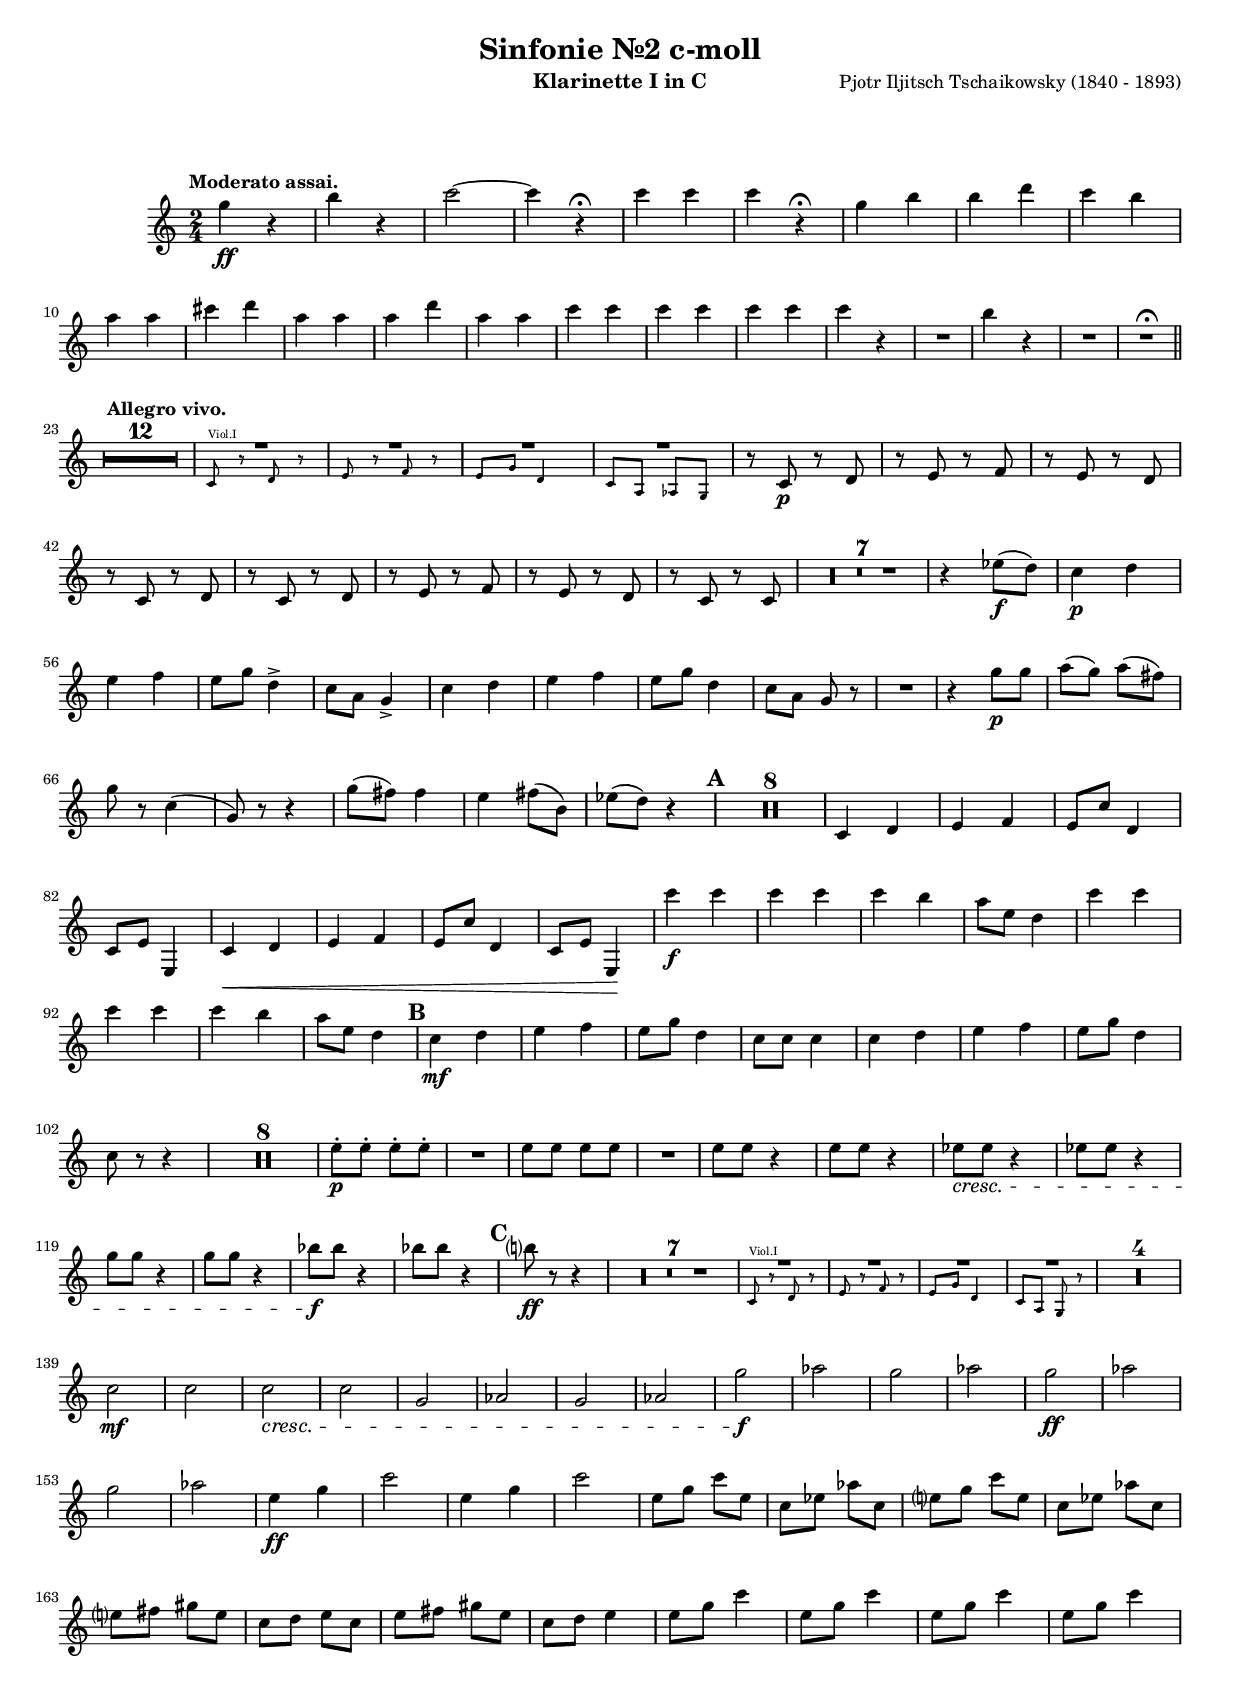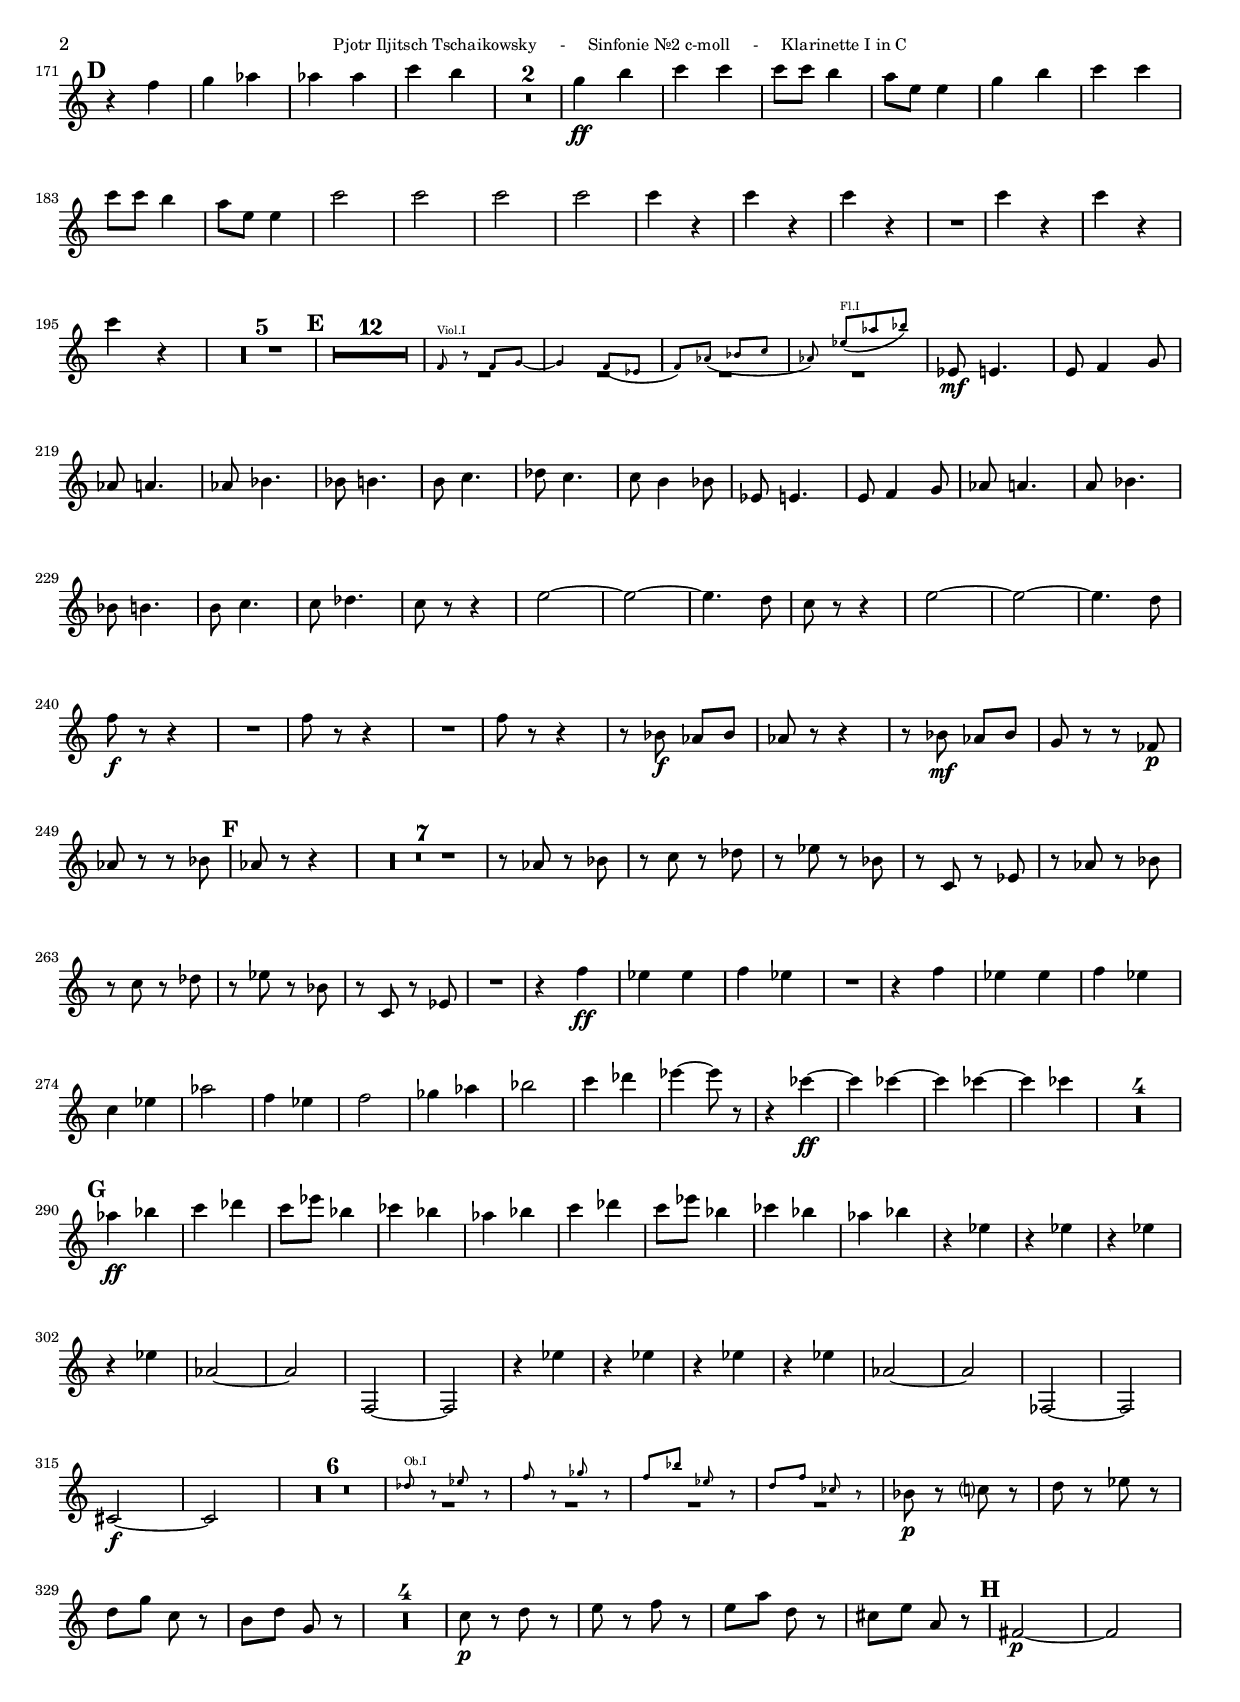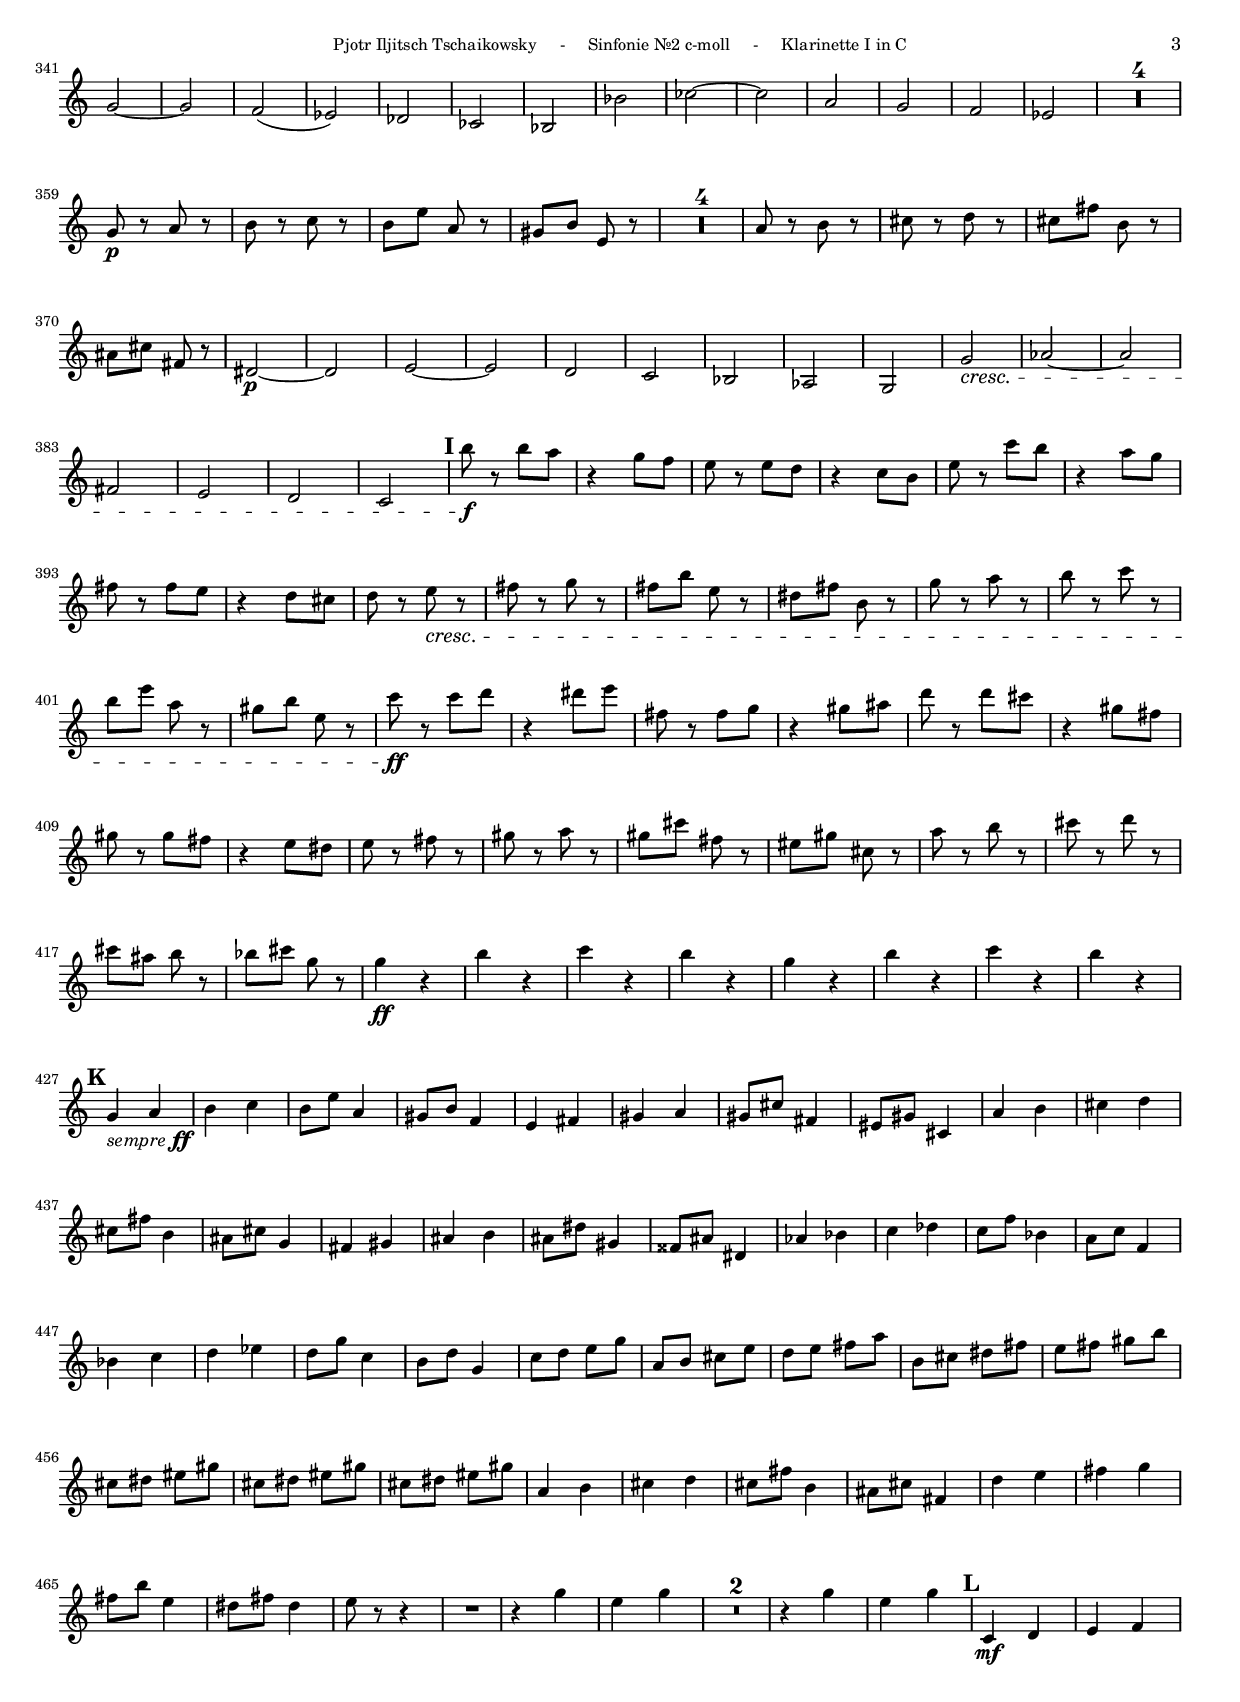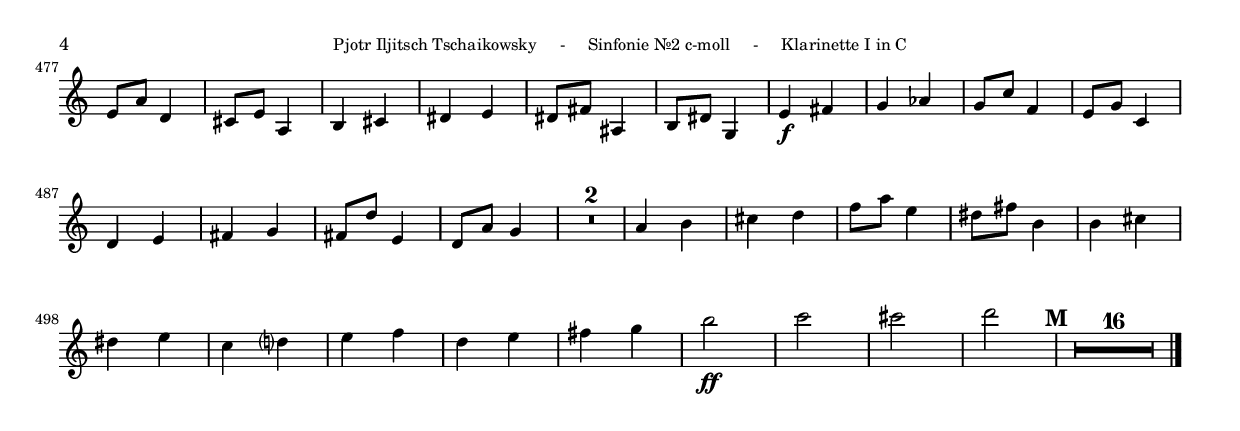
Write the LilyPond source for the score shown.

\version "2.18.2"
\language "deutsch"

\paper {
    top-margin = 10\mm
    bottom-margin = 10\mm
    left-margin = 10\mm
    right-margin = 10\mm
    ragged-last = ##f
}

\header{
  title = "Sinfonie Nr.2 c-moll"
  subtitle = ""
  composerShort = "Pjotr Iljitsch Tschaikowsky"
  composer = "Pjotr Iljitsch Tschaikowsky (1840 - 1893)"
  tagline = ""
}

% Adapt this for automatic line-breaks
mBreak = {}
mBreak = { \break }
#(set-global-staff-size 16)

% Useful snippets
pCresc = _\markup { \dynamic p \italic "cresc." }
mfDim = _\markup { \dynamic mf \italic "dim." }
fCantabile = _\markup { \dynamic f \italic "cantabile" }
smorz = _\markup { \italic "smorz." }
sempreFf = _\markup { \italic "sempre" \dynamic ff }
sempreFff = _\markup { \italic "sempre" \dynamic fff }
pocoF = _\markup { \italic "poco" \dynamic f }
ffz = _\markup { \dynamic { ffz } } 
crescMolto = _\markup { \italic "cresc. molto" }
pMoltoCresc = _\markup { \dynamic p \italic "molto cresc." }
sempreCresc = _\markup { \italic "sempre cresc." }
ppEspr = _\markup { \dynamic pp \italic "espr." }
ppiuEspress = _\markup { \dynamic p \italic "più espress." }
pocoCresc = _\markup { \italic "poco cresc." }
mfEspress = _\markup { \dynamic mf \italic "espress." }
pEspress = _\markup { \dynamic p \italic "espress." }
string = ^\markup { \italic "string." }
stringendo = ^\markup { \italic "stringendo" }
pocoString = ^\markup { \italic "poco string." }
sempreStringendo = ^\markup { \italic "sempre stringendo" }
sempreString = ^\markup { \italic "sempre string." }
tuttaForza = _\markup { \italic "tutta forza" }
allargando = _\markup { \italic "allargando" }
pocoMenoMosso = ^\markup {\italic \bold {"Poco meno mosso."} }
rit = ^\markup {\italic {"rit."} }
rall = ^\markup {\italic {"rall."} }
riten = ^\markup {\italic {"riten."} }
ritATempo = ^\markup { \center-align \italic {"  rit. a tempo"} }
aTempo = ^\markup { \italic {"a tempo"} }
moltoRit = ^\markup { \italic {"molto rit."} }
pocoRit = ^\markup {\italic {"poco rit."} }
pocoRiten = ^\markup {\italic {"poco riten."} }
sec = ^\markup {\italic {"sec."} }
pocoRall = ^\markup {\italic {"poco rall."} }
pocoAPocoRall = ^\markup {\italic {"poco a poco rall."} }
pocoAPocoAccel = ^\markup {\italic {"poco a poco accel."} }
pocoAPocoAccelAlD = ^\markup {\italic {"poco a poco accel. al D"} }
sempreAccel = ^\markup {\italic {"sempre accel."} }
solo = ^\markup { "Solo" }
piuF = _\markup { \italic "più" \dynamic f }
piuP = _\markup { \italic "più" \dynamic p }
lento = ^\markup { \italic "Lento" }
accel = ^\markup { \bold { "accel." } }
tempoPrimo = ^\markup { \italic { "Tempo I" } }

% Adapted from http://lsr.di.unimi.it/LSR/Snippet?id=655
% Make title, subtitle, instrument appear on pages other than the first
#(define (part-not-first-page layout props arg)
   (if (not (= (chain-assoc-get 'page:page-number props -1)
               (ly:output-def-lookup layout 'first-page-number)))
       (interpret-markup layout props arg)
       empty-stencil))

\paper {
  oddHeaderMarkup = \markup
  \fill-line {
    " "
    \on-the-fly #part-not-first-page \fontsize #-1.0 \concat {
      \fromproperty #'header:composerShort
      "     -     "
      \fromproperty #'header:title
      "     -     "
      \fromproperty #'header:instrument
    }
    \on-the-fly #print-page-number-check-first \fromproperty #'page:page-number-string
  }
  evenHeaderMarkup = \markup
  \fill-line {
    \on-the-fly #print-page-number-check-first \fromproperty #'page:page-number-string
    \on-the-fly #part-not-first-page \fontsize #-1.0 \concat {
      \fromproperty #'header:composerShort
      "     -     "
      \fromproperty #'header:title
      "     -     "
      \fromproperty #'header:instrument
    }
    " "
  }
  % Distance between title stuff and music
  markup-system-spacing.basic-distance = #12
  markup-system-spacing.minimum-distance = #12
  markup-system-spacing.padding = #10
  % Distance between music systems
  system-system-spacing.basic-distance = #14
  system-system-spacing.minimum-distance = #14
  % system-system-spacing.padding = #10
  
}

% ---------------------------------------------------------

clarinet_I = {
  \set Score.markFormatter = #format-mark-alphabet
  \accidentalStyle Score.modern-cautionary
  \compressFullBarRests
  \defaultTimeSignature
  \time 2/4
  \tempo "Moderato assai."
  \key c \major
  \clef violin
  \relative c' {
    % p1 1
    g''4\ff r |
    h4 r |
    c2~ |
    c4 r\fermata |
    c4 c |
    c4 r\fermata |
    g4 h |
    h4 d |
    c4 h |
    \mBreak
    
    % p1 2
    a4 a |
    cis4 d |
    a4 a |
    a4 d |
    a4 a |
    \repeat unfold 3 { c4 c } |
    c4 r |
    R2 |
    h4 r |
    R2 |
    R2\fermataMarkup |
    \bar "||"
    \mBreak
    
    % p1 3
    \tempo "Allegro vivo."
    R2*12 |
    <<
      {
        \override MultiMeasureRest.staff-position = #2
        R2*4 |
        \revert MultiMeasureRest.staff-position
      }
      \new CueVoice {
        \set instrumentCueName = "Viol.I"
        \stemUp {
          c,,8 r d r |
          e8 r f r |
          e8 g d4 |
          c8 a as g |
        }
      }
    >>
    r8 c\p r d |
    r8 e r f |
    r8 e r d |
    \mBreak
    
    % p1 4
    r8 c r d |
    r8 c r d |
    r8 e r f |
    r8 e r d |
    r8 c r c |
    R2*7 |
    r4 es'8(\f d) |
    c4\p d |
    \mBreak
    
    % p1 5
    e4 f |
    e8 g d4-> |
    c8 a g4-> |
    c4 d |
    e4 f |
    e8 g d4 |
    c8 a g r |
    R2 |
    r4 g'8\p g |
    a( g) a( fis) |
    \mBreak
    
    % p1 6
    g8 r c,4( |
    g8) r r4 |
    g'8( fis) fis4 |
    e4 fis8( h,) |
    es8( d) r4 |
    \mark #1
    R2*8 |
    c,4 d |
    e4 f |
    e8 c' d,4 |
    \mBreak
    
    % p1 7
    c8 e e,4 |
    c'4\< d |
    e4 f |
    e8 c' d,4 |
    c8 e e,4\! |
    c'''4\f c |
    c4 c |
    c4 h |
    a8 e d4 |
    c'4 c |
    \mBreak
    
    % p1 8
    c4 c |
    c4 h |
    a8 e d4 |
    \mark #2 |
    c4\mf d |
    e4 f |
    e8 g d4 |
    c8 c c4 |
    c4 d |
    e4 f |
    e8 g d4 |
    \mBreak
    
    %p1 9
    c8 r r4 |
    R2*8 |
    e8-.\p \repeat unfold 3 e-. |
    R2 |
    e8 e e e |
    R2 |
    \repeat unfold 2 { e8 e r4 } |
    es8\cresc es r4 |
    es8 es r4 |
    \mBreak
    
    % p1 10
    \repeat unfold 2 { g8 g r4 } |
    b8\f b r4 |
    b8 b r4 |
    \mark #3 |
    h8\ff r r4 |
    R2*7 |
    <<
      {
        \override MultiMeasureRest.staff-position = #2
        R2*4 |
        \revert MultiMeasureRest.staff-position
      }
      \new CueVoice {
        \set instrumentCueName = "Viol.I"
        \stemUp {
          c,,8 r d r |
          e8 r f r |
          e8 g d4 |
          c8 a g r |
        }
      }
    >>
    R2*4 |
    \mBreak
    
    % p1 11
    c'2\mf |
    c2 |
    c2 \cresc |
    c2 |
    g2 |
    as2 |
    g2 |
    as2 |
    g'2\f |
    as2 |
    g2 |
    as2 |
    g2\ff |
    as2 |
    \mBreak
    
    % p2 1
    g2 |
    as2 |
    e4\ff g |
    c2 |
    e,4 g |
    c2 |
    e,8 g c e, |
    c8 es as c, |
    e8 g c e, |
    c8 es as c, |
    \mBreak
    
    % p2 2
    e8 fis gis e |
    c8 d e c |
    e8 fis gis e |
    c8 d e4 |
    e8 g c4 |
    \repeat unfold 3 { e,8 g c4 }
    \mBreak
    
    % p2 3
    \mark 4 |
    r4 f, |
    g4 as |
    as4 as |
    c4 h |
    R2*2 |
    g4\ff h |
    c4 c |
    c8 c h4 |
    a8 e e4 |
    g4 h |
    c4 c |
    \mBreak
    
    % p2 4
    c8 c h4 |
    a8 e e4 |
    c'2 |
    \repeat unfold 3 c2 |
    \repeat unfold 3 { c4 r } |
    R2 |
    \repeat unfold 2 { c4 r } |
    \mBreak
    
    
    % p2 5
    c4 r |
    R2*5 |
    \mark 5 |
    R2*12 |
    <<
      {
        \override MultiMeasureRest.staff-position = #-6
        R2*4 |
        \revert MultiMeasureRest.staff-position
      }
      \new CueVoice {
        \set instrumentCueName = "Viol.I"
        \stemUp {
          f,,8 r f g~ |
          g4 f8( es |
          f8) as( b c |
          as8)
        }
        \set instrumentCueName = "Fl.I"
        \stemUp {
          es'([ as b]) |
        }
      }
    >>
    es,,8\mf e4. |
    e8 f4 g8 |
    \mBreak
    
    % p2 6
    as8 a4. |
    as8 b4. |
    b8 h4. |
    h8 c4. |
    des8 c4. |
    c8 h4 b8 |
    es,8 e4. |
    e8 f4 g8 |
    as8 a4. |
    a8 b4. |
    \mBreak
    
    % p2 7
    b8 h4. |
    h8 c4. |
    c8 des4. |
    \repeat unfold 2 {
      c8 r r4 |
      e2~ |
      e2~ |
      e4. d8 |
    }
    \mBreak
    
    % p2 8
    f8\f r r4 |
    \repeat unfold 2 {
      R2 |
      f8 r r4 |
    }
    r8 b,8\f as b |
    as8 r r4 |
    r8 b8\mf as b |
    g8 r r fes\p |
    \mBreak
    
    % p2 9
    as8 r r b |
    \mark 6
    as8 r r4 |
    R2*7 |
    r8 as r b |
    r8 c r des |
    r8 es r b |
    r8 c, r es |
    r8 as r b |
    \mBreak
    
    % p2 10
    r8 c r des |
    r8 es r b |
    r8 c, r es |
    R2 |
    r4 f'\ff |
    es4 es |
    f4 es |
    R2 |
    r4 f |
    es4 es |
    f4 es |
    \mBreak
    
    % p2 11
    c4 es |
    as2 |
    f4 es |
    f2 |
    ges4 as |
    b2 |
    c4 des |
    es4~ es8 r |
    r4 ces\ff~ |
    ces4 ces~ |
    ces4 ces~ |
    ces4 ces |
    R2*4 |
    \mBreak
    
    % p3 1
    \mark 7
    as4\ff b |
    c4 des |
    c8 es b4 |
    ces4 b |
    as4 b |
    c4 des |
    c8 es b4 |
    ces4 b |
    as4 b |
    r4 es, |
    r4 es |
    r4 es |
    \mBreak
    
    % p3 2
    r4 es |
    as,2~ |
    as2 |
    f,2~ |
    f2 |
    r4 es''4 |
    \repeat unfold 3 { r4 es } |
    as,2~ |
    as2 |
    fes,2~ |
    fes2 |
    \mBreak
    
    % p3 3
    cis'2~\f |
    cis 2 |
    R2*6 |
    <<
      {
        \override MultiMeasureRest.staff-position = #-4
        R2*4 |
        \revert MultiMeasureRest.staff-position
      }
      \new CueVoice {
        \set instrumentCueName = "Ob.I"
        \stemUp {
          des'8 r es r |
          f8 r ges r |
          f8 b es, r |
          d8 f ces r |
        }
      }
    >>
    b8\p r c r |
    d8 r es r |
    \mBreak
    
    % p3 4
    d8 g c, r |
    h8 d g, r |
    R2*4 |
    c8\p r d r |
    e8 r f r |
    e8 a d, r |
    cis8 e a, r |
    \mark 8
    fis2~\p |
    fis2 |
    \mBreak
    
    % p3 4
    g2~ |
    g2 |
    f2( |
    es2) |
    des2 |
    ces2 |
    b2 |
    b'2 |
    ces2~ |
    ces2 |
    a2 |
    g2 |
    f2 |
    es2 |
    R2*4 |
    \mBreak

    % p3 5
    g8\p r a r |
    h8 r c r |
    h8 e a, r |
    gis8 h e, r |
    R2*4 |
    a8 r h r |
    cis8 r d r |
    cis8 fis h, r |
    \mBreak
    
    % p3 6
    ais8 cis fis, r |
    dis2~\p |
    dis2 |
    e2~ |
    e2 |
    d2 |
    c2 |
    b2 |
    as2 |
    g2 |
    g'2\cresc |
    as2~ |
    as2 |
    \mBreak
    
    % p3 7
    fis2 |
    e2 |
    d2 |
    c2 |
    \mark 9
    h''8\f r h a |
    r4 g8 f |
    e8 r e d |
    r4 c8 h |
    e8 r c' h |
    r4 a8 g |
    \mBreak
    
    % p3 8
    fis8 r fis e |
    r4 d8 cis |
    d8 r e\cresc r |
    fis8 r g r |
    fis8 h e, r |
    dis8 fis h, r |
    g'8 r a r |
    h8 r c r |
    \mBreak
    
    % p3 9
    h8 e a, r |
    gis8 h e, r |
    c'8\ff r c d |
    r4 dis8 e |
    fis,8 r fis g |
    r4 gis8 ais |
    d8 r d cis |
    r4 gis8 fis |
    \mBreak
    
    % p4 1
    gis8 r gis fis |
    r4 e8 dis |
    e8 r fis r |
    gis8 r a r |
    gis8 cis fis, r |
    eis8 gis cis, r |
    a'8 r h r |
    cis8 r d r |
    \mBreak
    
    % p4 2
    cis8 ais h r |
    b8 cis g r |
    g4\ff r |
    h4 r |
    c4 r |
    h4 r |
    g4 r |
    h4 r |
    c4 r |
    h4 r |
    \mBreak
    
    % p4 3
    \mark 11
    g,4\sempreFf a |
    h4 c |
    h8 e a,4 |
    gis8 h f4 |
    e4 fis |
    gis4 a |
    gis8 cis fis,4 |
    eis8 gis cis,4 |
    a'4 h |
    cis4 d |
    \mBreak
    
    % p4 4
    cis8 fis h,4 |
    ais8 cis g4 |
    fis4 gis |
    ais4 h |
    ais8 dis gis,4 |
    % FIXME: really? why not just g?
    fisis8 ais dis,4 |
    as'4 b |
    c4 des |
    c8 f b,4 |
    a8 c f,4 |
    \mBreak
    
    % p4 5
    b4 c |
    d4 es |
    d8 g c,4 |
    h8 d g,4 |
    c8 d e g |
    a,8 h cis e |
    d8 e fis a |
    h, cis dis fis |
    e fis gis h |
    \mBreak
    
    % p4 6
    \repeat unfold 3 {
      cis,8 dis eis gis |
    }
    a,4 h |
    cis4 d |
    cis8 fis h,4 |
    ais8 cis fis,4 |
    d'4 e |
    fis g |
    \mBreak
    
    % p4 7
    fis8 h e,4 |
    dis8 fis dis4 |
    e8 r r4 |
    R2 |
    r4 g |
    e4 g |
    R2*2 |
    r4 g |
    e4 g |
    \mark 12
    c,,4\mf d |
    e4 f |
    \mBreak
    
    % p4 8
    e8 a d,4 |
    cis8 e a,4 |
    h4 cis |
    dis e |
    dis8 fis ais,4 |
    h8 dis g,4 |
    e'4\f fis |
    g4 as |
    g8 c f,4 |
    e8 g c,4 |
    \mBreak
    
    % p4 9
    d4 e |
    fis4 g |
    fis8 d' e,4 |
    d8 a' g4 |
    R2*2 |
    a4 h |
    cis4 d |
    f8 a e4 |
    dis8 fis h,4 |
    h4 cis |
    \mBreak
    
    % p4 10
    dis4 e |
    c4 d |
    e4 f |
    d4 e |
    fis4 g |
    h2\ff |
    c2 |
    cis2 |
    d2 |
    \mark13
    R2*16 |
    \mBreak
    
    \bar "|."
  }
}

clarinet_II = {
  \set Score.markFormatter = #format-mark-alphabet
  \accidentalStyle Score.modern-cautionary
  \compressFullBarRests
  \defaultTimeSignature
  \time 2/4
  \tempo "Moderato assai."
  \key c \major
  \clef violin
  \relative c' {
    % p1 1
    \mBreak
    \bar "|."
  }
}


% ---------------------------------------------------------

%{
\bookpart {
  \header{
    instrument = "Klarinette I in A"
  }
  \score {
    \new Staff {
      \compressFullBarRests
      \set Score.markFormatter = #format-mark-box-alphabet
      \override DynamicLineSpanner.staff-padding = #3
      \accidentalStyle Score.modern-cautionary
      <<
      {
        \transpose a a \clarinet_I
      }
      \\
      {
        \transpose a a \clarinet_II
      }
      >>
    }
  }
}
%}

\bookpart {
  \header{
    instrument = "Klarinette I in C"
  }
  \score {
    \new Staff {
      \compressFullBarRests
      \set Score.markFormatter = #format-mark-box-alphabet
      \override DynamicLineSpanner.staff-padding = #3
      \accidentalStyle Score.modern-cautionary
      \new Voice {
        \transpose c c \clarinet_I
      }
    }
  }
}


\bookpart {
  \header{
    instrument = "Klarinette II in C"
  }
  \score {
    \new Staff {
      \compressFullBarRests
      \set Score.markFormatter = #format-mark-box-alphabet
      \override DynamicLineSpanner.staff-padding = #3
      \accidentalStyle Score.modern-cautionary
      \new Voice {
        \transpose c c \clarinet_II
      }
    }
  }
}
